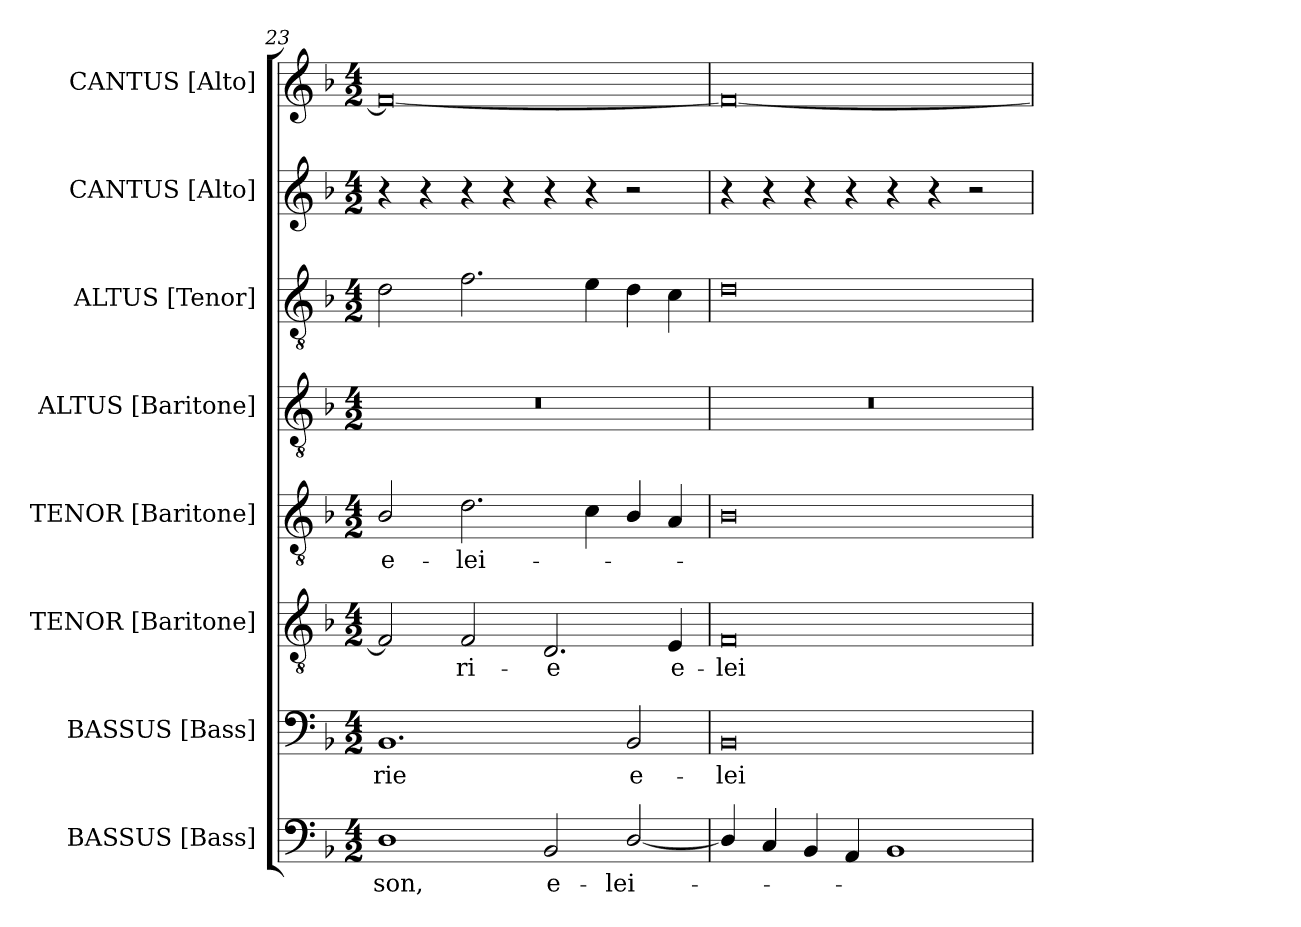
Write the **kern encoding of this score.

**kern	**text	**kern	**text	**kern	**text	**kern	**text	**kern	**kern	**kern	**kern
*part8	*part8	*part7	*part7	*part6	*part6	*part5	*part5	*part4	*part3	*part2	*part1
*staff8	*staff8	*staff7	*staff7	*staff6	*staff6	*staff5	*staff5	*staff4	*staff3	*staff2	*staff1
*I"BASSUS [Bass]	*	*I"BASSUS [Bass]	*	*I"TENOR [Baritone]	*	*I"TENOR [Baritone]	*	*I"ALTUS [Baritone]	*I"ALTUS [Tenor]	*I"CANTUS [Alto]	*I"CANTUS [Alto]
*I'B.	*	*I'B.	*	*I'Bar.	*	*I'Bar.	*	*I'Bar.	*I'T.	*I'A.	*I'A.
*clefF4	*	*clefF4	*	*clefGv2	*	*clefGv2	*	*clefGv2	*clefGv2	*clefG2	*clefG2
*	*	*	*	*ITrd7c12	*	*ITrd7c12	*	*ITrd7c12	*ITrd7c12	*	*
*k[b-]	*	*k[b-]	*	*k[b-]	*	*k[b-]	*	*k[b-]	*k[b-]	*k[b-]	*k[b-]
*F:	*	*F:	*	*F:	*	*F:	*	*F:	*F:	*F:	*F:
*M4/2	*	*M4/2	*	*M4/2	*	*M4/2	*	*M4/2	*M4/2	*M4/2	*M4/2
=23	=23	=23	=23	=23	=23	=23	=23	=23	=23	=23	=23
!	!LO:LY:b:color=#000000	!	!	!	!	!	!	!	!	!	!
!	!	!	!LO:LY:b:color=#000000	!	!	!	!	!	!	!	!
!	!	!	!	!	!	!	!LO:LY:b:color=#000000	!LO:N:vis=1	!	!	!
1Di	-son,	1.BB-i	-rie	2FFi/]	.	2BB-i/	e-	0r	2Di\	4r	0fi_
.	.	.	.	.	.	.	.	.	.	4r	.
!	!	!	!	!	!LO:LY:b:color=#000000	!	!	!	!	!	!
!	!	!	!	!	!	!	!LO:LY:b:color=#000000	!	!	!	!
.	.	.	.	2FFi/	-ri-	2.Di\	-lei-	.	2.Fi\	4r	.
.	.	.	.	.	.	.	.	.	.	4r	.
!	!LO:LY:b:color=#000000	!	!	!	!	!	!	!	!	!	!
!	!	!	!	!	!LO:LY:b:color=#000000	!	!	!	!	!	!
2BB-i/	e-	.	.	2.DDi/	-e	.	.	.	.	4r	.
.	.	.	.	.	.	4Ci\	.	.	4Ei\	4r	.
!	!LO:LY:b:color=#000000	!	!	!	!	!	!	!	!	!	!
!	!	!	!LO:LY:b:color=#000000	!	!	!	!	!	!	!	!
[2Di/	-lei-	2BB-i/	e-	.	.	4BB-i/	.	.	4Di\	2r	.
!	!	!	!	!	!LO:LY:b:color=#000000	!	!	!	!	!	!
.	.	.	.	4EEi/	e-	4AAi/	.	.	4Ci\	.	.
=24	=24	=24	=24	=24	=24	=24	=24	=24	=24	=24	=24
!	!	!	!LO:LY:b:color=#000000	!	!	!	!	!	!	!	!
!	!	!	!	!	!LO:LY:b:color=#000000	!	!	!LO:N:vis=1	!	!	!
4Di/]	.	0BB-i	-lei-	0FFi	-lei-	0BB-i	.	0r	0Di	4r	0fi_
4Ci/	.	.	.	.	.	.	.	.	.	4r	.
4BB-i/	.	.	.	.	.	.	.	.	.	4r	.
4AAi/	.	.	.	.	.	.	.	.	.	4r	.
1BB-i	.	.	.	.	.	.	.	.	.	4r	.
.	.	.	.	.	.	.	.	.	.	4r	.
.	.	.	.	.	.	.	.	.	.	2r	.
=	=	=	=	=	=	=	=	=	=	=	=
*-	*-	*-	*-	*-	*-	*-	*-	*-	*-	*-	*-
